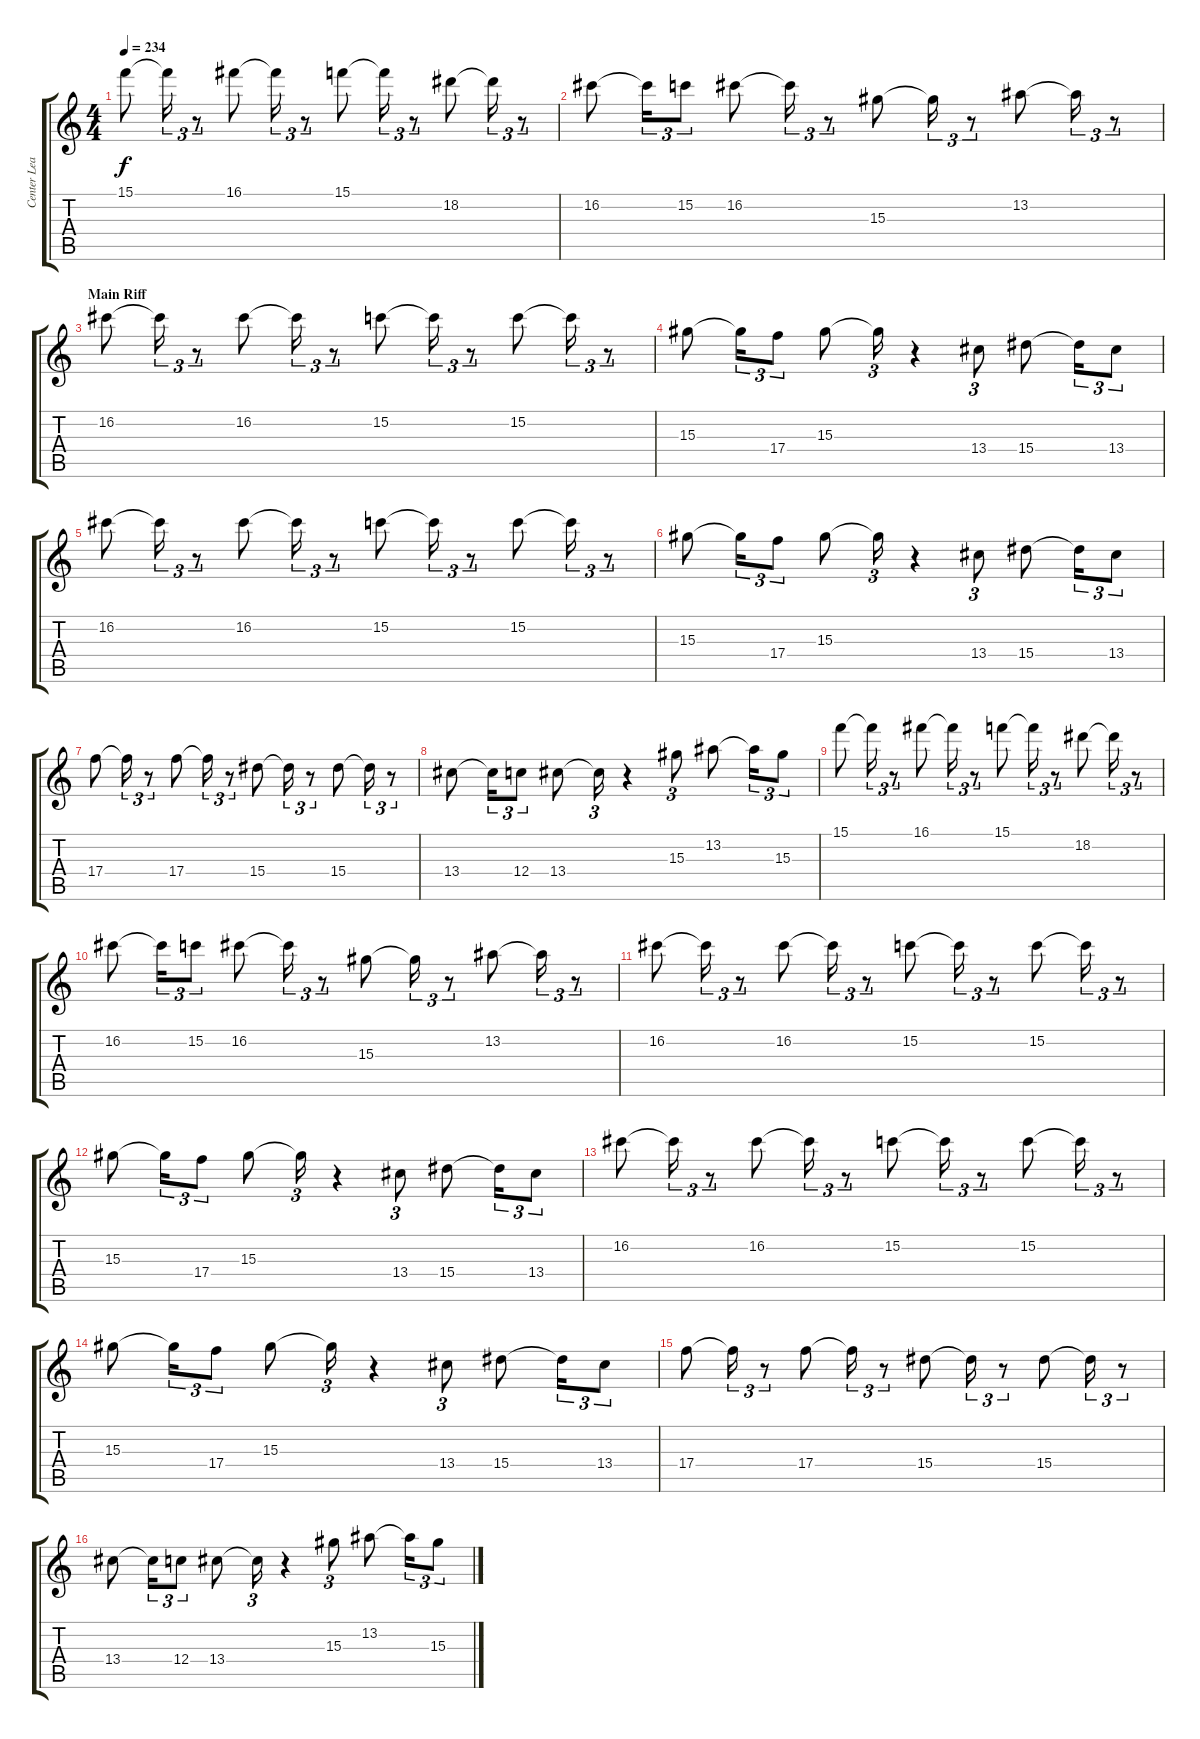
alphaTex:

\track ("Center Lead 1" "Center Lea") {instrument overdrivenguitar}
\staff {score tabs}
\tuning (D4 A3 F3 C3 G2 C2) {hide}
\ts (4 4)
\tempo 234
\clef g2
\ks aminor
15.1.8{dy f} 15.1{t}.16{tu (3 2)} r.8{tu (3 2)} 16.1.8 16.1{t}.16{tu (3 2)} r.8{tu (3 2)} 15.1.8 15.1{t}.16{tu (3 2)} r.8{tu (3 2)} 18.2.8 18.2{t}.16{tu (3 2)} r.8{tu (3 2)} |
16.2.8 16.2{t}.16{tu (3 2)} 15.2.8{tu (3 2)} 16.2.8 16.2{t}.16{tu (3 2)} r.8{tu (3 2)} 15.3.8 15.3{t}.16{tu (3 2)} r.8{tu (3 2)} 13.2.8 13.2{t}.16{tu (3 2)} r.8{tu (3 2)} |
\section ("" "Main Riff")
16.2.8 16.2{t}.16{tu (3 2)} r.8{tu (3 2)} 16.2.8 16.2{t}.16{tu (3 2)} r.8{tu (3 2)} 15.2.8 15.2{t}.16{tu (3 2)} r.8{tu (3 2)} 15.2.8 15.2{t}.16{tu (3 2)} r.8{tu (3 2)} |
15.3.8 15.3{t}.16{tu (3 2)} 17.4.8{tu (3 2)} 15.3.8 15.3{t}.16{tu (3 2)} r.4 13.4.8{tu (3 2)} 15.4.8 15.4{t}.16{tu (3 2)} 13.4.8{tu (3 2)} |
16.2.8 16.2{t}.16{tu (3 2)} r.8{tu (3 2)} 16.2.8 16.2{t}.16{tu (3 2)} r.8{tu (3 2)} 15.2.8 15.2{t}.16{tu (3 2)} r.8{tu (3 2)} 15.2.8 15.2{t}.16{tu (3 2)} r.8{tu (3 2)} |
15.3.8 15.3{t}.16{tu (3 2)} 17.4.8{tu (3 2)} 15.3.8 15.3{t}.16{tu (3 2)} r.4 13.4.8{tu (3 2)} 15.4.8 15.4{t}.16{tu (3 2)} 13.4.8{tu (3 2)} |
17.4.8 17.4{t}.16{tu (3 2)} r.8{tu (3 2)} 17.4.8 17.4{t}.16{tu (3 2)} r.8{tu (3 2)} 15.4.8 15.4{t}.16{tu (3 2)} r.8{tu (3 2)} 15.4.8 15.4{t}.16{tu (3 2)} r.8{tu (3 2)} |
13.4.8 13.4{t}.16{tu (3 2)} 12.4.8{tu (3 2)} 13.4.8 13.4{t}.16{tu (3 2)} r.4 15.3.8{tu (3 2)} 13.2.8 13.2{t}.16{tu (3 2)} 15.3.8{tu (3 2)} |
15.1.8 15.1{t}.16{tu (3 2)} r.8{tu (3 2)} 16.1.8 16.1{t}.16{tu (3 2)} r.8{tu (3 2)} 15.1.8 15.1{t}.16{tu (3 2)} r.8{tu (3 2)} 18.2.8 18.2{t}.16{tu (3 2)} r.8{tu (3 2)} |
16.2.8 16.2{t}.16{tu (3 2)} 15.2.8{tu (3 2)} 16.2.8 16.2{t}.16{tu (3 2)} r.8{tu (3 2)} 15.3.8 15.3{t}.16{tu (3 2)} r.8{tu (3 2)} 13.2.8 13.2{t}.16{tu (3 2)} r.8{tu (3 2)} |
16.2.8 16.2{t}.16{tu (3 2)} r.8{tu (3 2)} 16.2.8 16.2{t}.16{tu (3 2)} r.8{tu (3 2)} 15.2.8 15.2{t}.16{tu (3 2)} r.8{tu (3 2)} 15.2.8 15.2{t}.16{tu (3 2)} r.8{tu (3 2)} |
15.3.8 15.3{t}.16{tu (3 2)} 17.4.8{tu (3 2)} 15.3.8 15.3{t}.16{tu (3 2)} r.4 13.4.8{tu (3 2)} 15.4.8 15.4{t}.16{tu (3 2)} 13.4.8{tu (3 2)} |
16.2.8 16.2{t}.16{tu (3 2)} r.8{tu (3 2)} 16.2.8 16.2{t}.16{tu (3 2)} r.8{tu (3 2)} 15.2.8 15.2{t}.16{tu (3 2)} r.8{tu (3 2)} 15.2.8 15.2{t}.16{tu (3 2)} r.8{tu (3 2)} |
15.3.8 15.3{t}.16{tu (3 2)} 17.4.8{tu (3 2)} 15.3.8 15.3{t}.16{tu (3 2)} r.4 13.4.8{tu (3 2)} 15.4.8 15.4{t}.16{tu (3 2)} 13.4.8{tu (3 2)} |
17.4.8 17.4{t}.16{tu (3 2)} r.8{tu (3 2)} 17.4.8 17.4{t}.16{tu (3 2)} r.8{tu (3 2)} 15.4.8 15.4{t}.16{tu (3 2)} r.8{tu (3 2)} 15.4.8 15.4{t}.16{tu (3 2)} r.8{tu (3 2)} |
13.4.8 13.4{t}.16{tu (3 2)} 12.4.8{tu (3 2)} 13.4.8 13.4{t}.16{tu (3 2)} r.4 15.3.8{tu (3 2)} 13.2.8 13.2{t}.16{tu (3 2)} 15.3.8{tu (3 2)}
